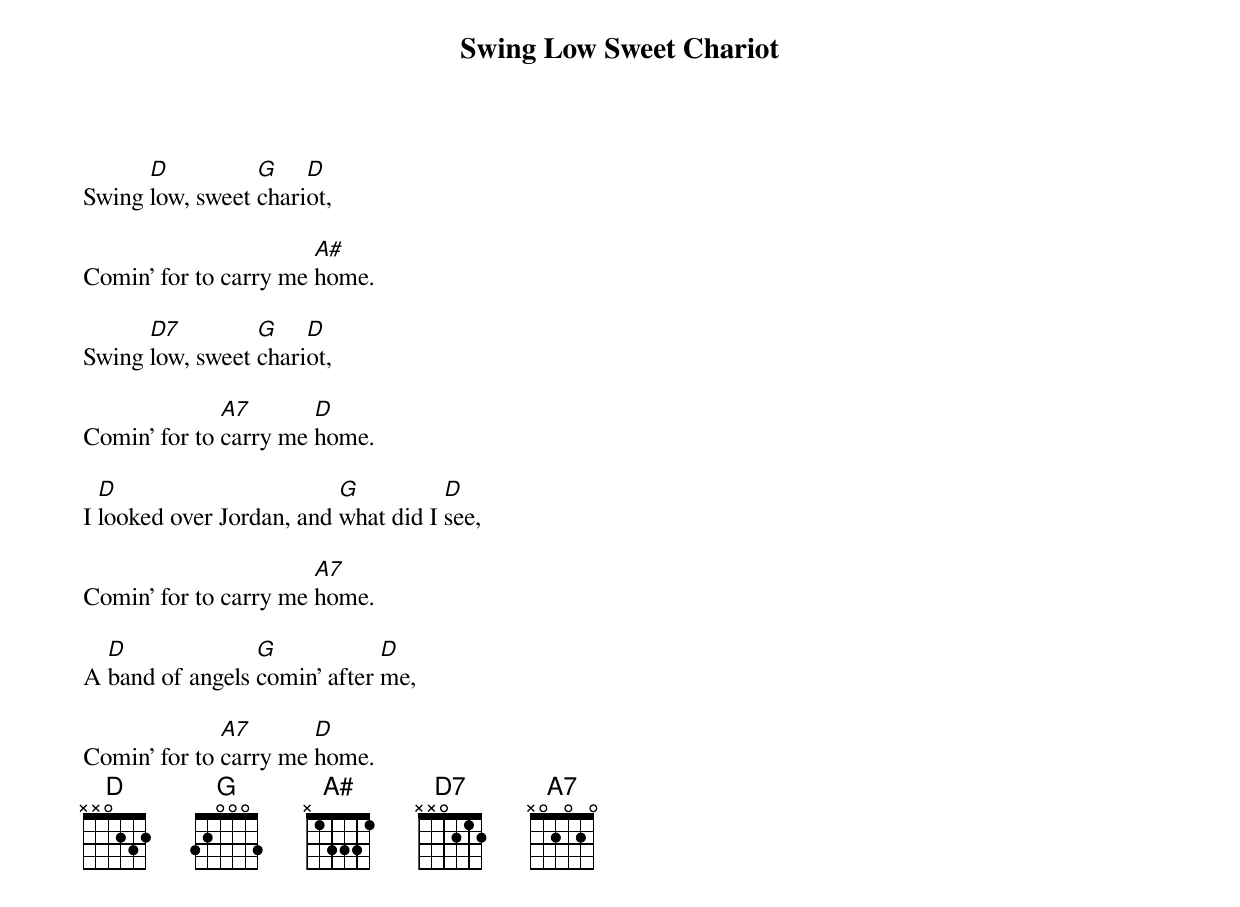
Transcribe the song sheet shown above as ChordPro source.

{title: Swing Low Sweet Chariot}

Swing [D]low, sweet [G]chari[D]ot,

Comin’ for to carry me [A#]home.

Swing [D7]low, sweet [G]chari[D]ot,

Comin’ for to [A7]carry me [D]home.

I [D]looked over Jordan, and [G]what did I [D]see,

Comin’ for to carry me [A7]home.

A [D]band of angels [G]comin’ after [D]me,

Comin’ for to [A7]carry me [D]home.
